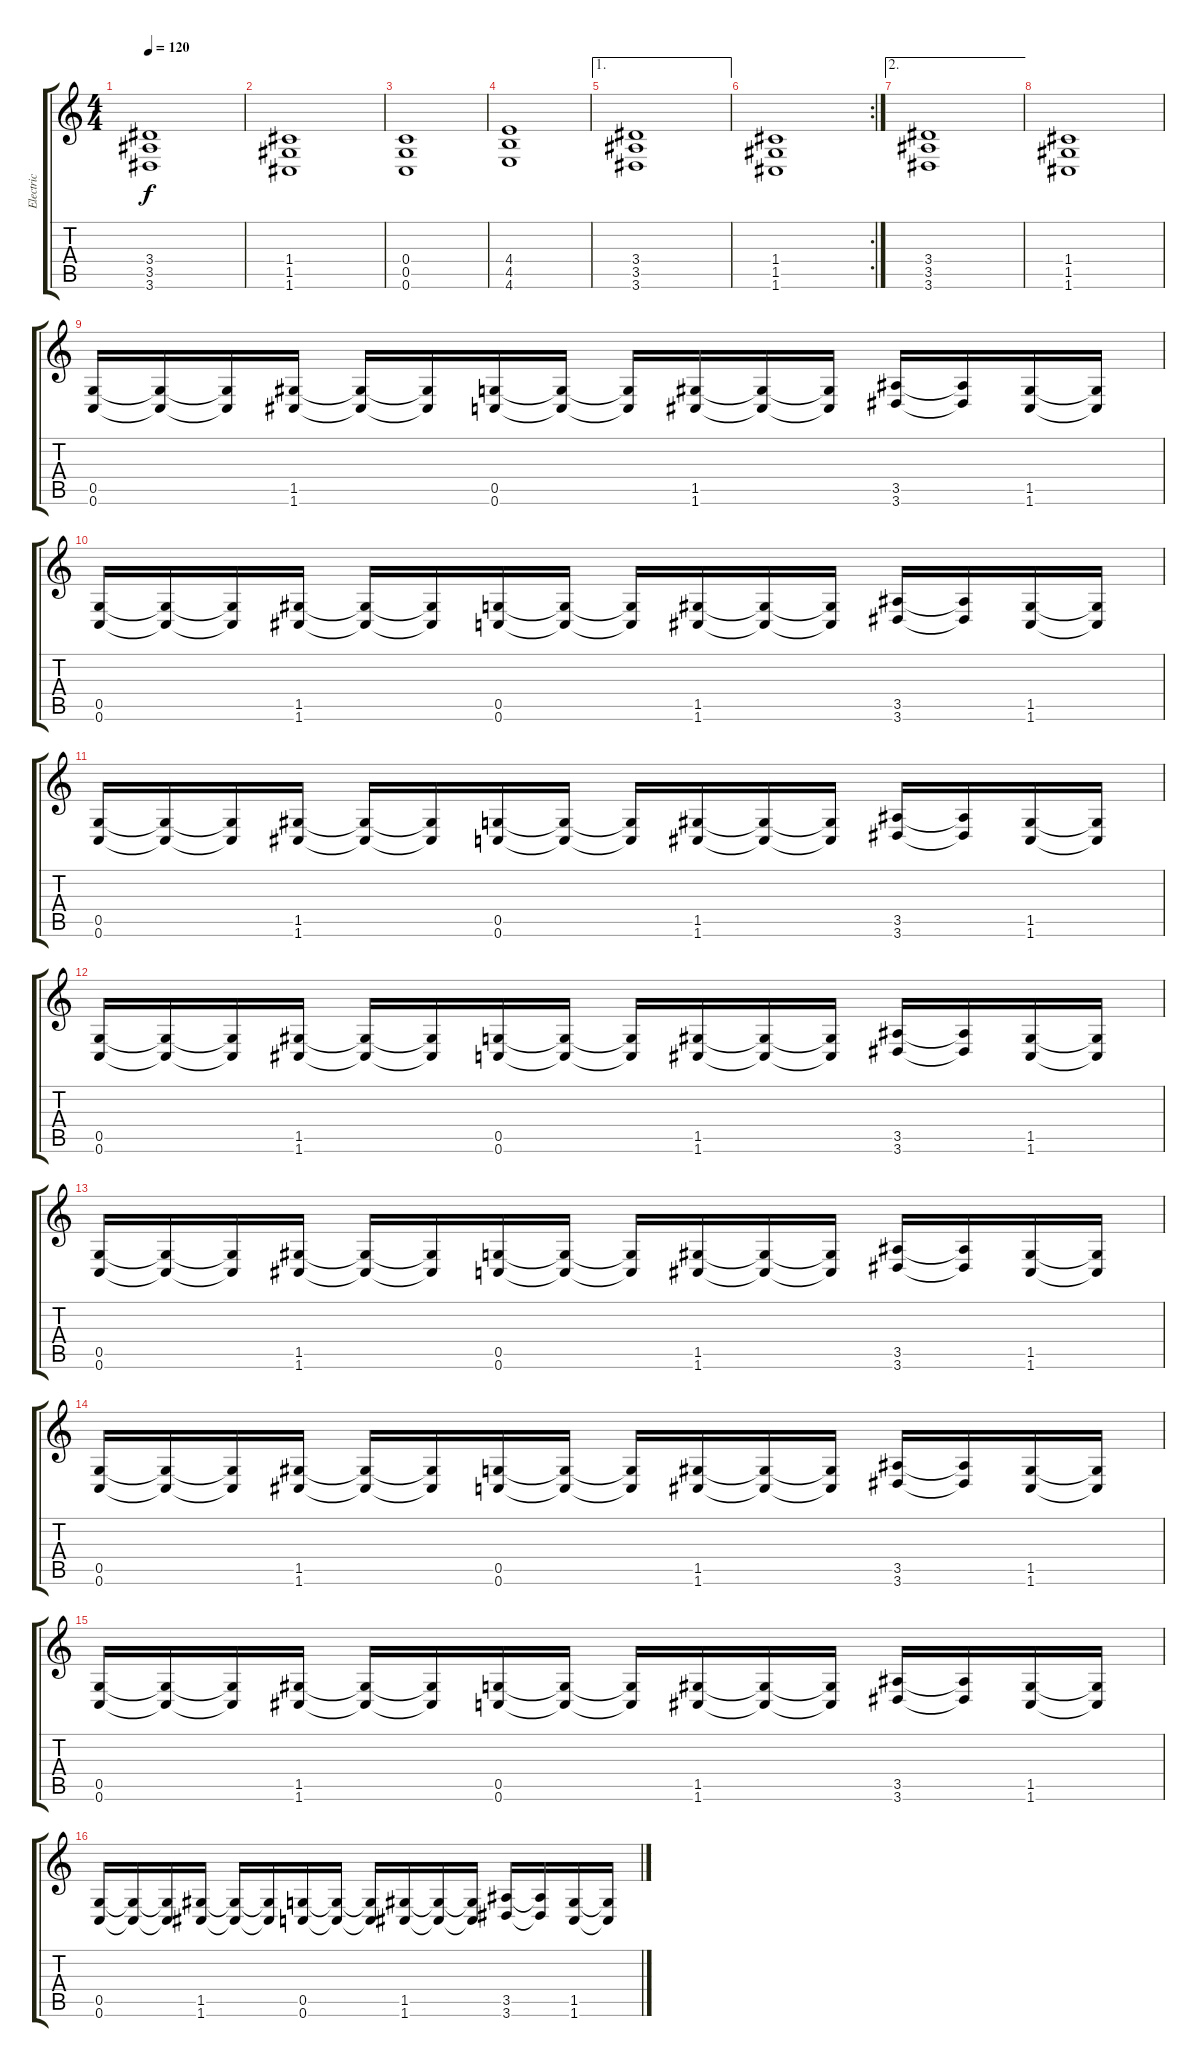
\track ("Electric" "Electric") {instrument distortionguitar}
\staff {score tabs}
\tuning (D4 A3 F3 C3 G2 C2) {hide}
\ts (4 4)
\tempo 120
\clef g2
\ks c
(3.4 3.5 3.6).1{dy f} |
(1.4 1.5 1.6).1 |
(0.4 0.5 0.6).1 |
(4.4 4.5 4.6).1 |
\ae 1
(3.4 3.5 3.6).1 |
\rc 2
(1.4 1.5 1.6).1 |
\ae 2
(3.4 3.5 3.6).1 |
(1.4 1.5 1.6).1 |
(0.5 0.6).16 (0.5{t} 0.6{t}).16 (0.5{t} 0.6{t}).16 (1.5 1.6).16 (1.5{t} 1.6{t}).16 (1.5{t} 1.6{t}).16 (0.5 0.6).16 (0.5{t} 0.6{t}).16 (0.5{t} 0.6{t}).16 (1.5 1.6).16 (1.5{t} 1.6{t}).16 (1.5{t} 1.6{t}).16 (3.5 3.6).16 (3.5{t} 3.6{t}).16 (1.5 1.6).16 (1.5{t} 1.6{t}).16 |
(0.5 0.6).16 (0.5{t} 0.6{t}).16 (0.5{t} 0.6{t}).16 (1.5 1.6).16 (1.5{t} 1.6{t}).16 (1.5{t} 1.6{t}).16 (0.5 0.6).16 (0.5{t} 0.6{t}).16 (0.5{t} 0.6{t}).16 (1.5 1.6).16 (1.5{t} 1.6{t}).16 (1.5{t} 1.6{t}).16 (3.5 3.6).16 (3.5{t} 3.6{t}).16 (1.5 1.6).16 (1.5{t} 1.6{t}).16 |
(0.5 0.6).16 (0.5{t} 0.6{t}).16 (0.5{t} 0.6{t}).16 (1.5 1.6).16 (1.5{t} 1.6{t}).16 (1.5{t} 1.6{t}).16 (0.5 0.6).16 (0.5{t} 0.6{t}).16 (0.5{t} 0.6{t}).16 (1.5 1.6).16 (1.5{t} 1.6{t}).16 (1.5{t} 1.6{t}).16 (3.5 3.6).16 (3.5{t} 3.6{t}).16 (1.5 1.6).16 (1.5{t} 1.6{t}).16 |
(0.5 0.6).16 (0.5{t} 0.6{t}).16 (0.5{t} 0.6{t}).16 (1.5 1.6).16 (1.5{t} 1.6{t}).16 (1.5{t} 1.6{t}).16 (0.5 0.6).16 (0.5{t} 0.6{t}).16 (0.5{t} 0.6{t}).16 (1.5 1.6).16 (1.5{t} 1.6{t}).16 (1.5{t} 1.6{t}).16 (3.5 3.6).16 (3.5{t} 3.6{t}).16 (1.5 1.6).16 (1.5{t} 1.6{t}).16 |
(0.5 0.6).16 (0.5{t} 0.6{t}).16 (0.5{t} 0.6{t}).16 (1.5 1.6).16 (1.5{t} 1.6{t}).16 (1.5{t} 1.6{t}).16 (0.5 0.6).16 (0.5{t} 0.6{t}).16 (0.5{t} 0.6{t}).16 (1.5 1.6).16 (1.5{t} 1.6{t}).16 (1.5{t} 1.6{t}).16 (3.5 3.6).16 (3.5{t} 3.6{t}).16 (1.5 1.6).16 (1.5{t} 1.6{t}).16 |
(0.5 0.6).16 (0.5{t} 0.6{t}).16 (0.5{t} 0.6{t}).16 (1.5 1.6).16 (1.5{t} 1.6{t}).16 (1.5{t} 1.6{t}).16 (0.5 0.6).16 (0.5{t} 0.6{t}).16 (0.5{t} 0.6{t}).16 (1.5 1.6).16 (1.5{t} 1.6{t}).16 (1.5{t} 1.6{t}).16 (3.5 3.6).16 (3.5{t} 3.6{t}).16 (1.5 1.6).16 (1.5{t} 1.6{t}).16 |
(0.5 0.6).16 (0.5{t} 0.6{t}).16 (0.5{t} 0.6{t}).16 (1.5 1.6).16 (1.5{t} 1.6{t}).16 (1.5{t} 1.6{t}).16 (0.5 0.6).16 (0.5{t} 0.6{t}).16 (0.5{t} 0.6{t}).16 (1.5 1.6).16 (1.5{t} 1.6{t}).16 (1.5{t} 1.6{t}).16 (3.5 3.6).16 (3.5{t} 3.6{t}).16 (1.5 1.6).16 (1.5{t} 1.6{t}).16 |
(0.5 0.6).16 (0.5{t} 0.6{t}).16 (0.5{t} 0.6{t}).16 (1.5 1.6).16 (1.5{t} 1.6{t}).16 (1.5{t} 1.6{t}).16 (0.5 0.6).16 (0.5{t} 0.6{t}).16 (0.5{t} 0.6{t}).16 (1.5 1.6).16 (1.5{t} 1.6{t}).16 (1.5{t} 1.6{t}).16 (3.5 3.6).16 (3.5{t} 3.6{t}).16 (1.5 1.6).16 (1.5{t} 1.6{t}).16
